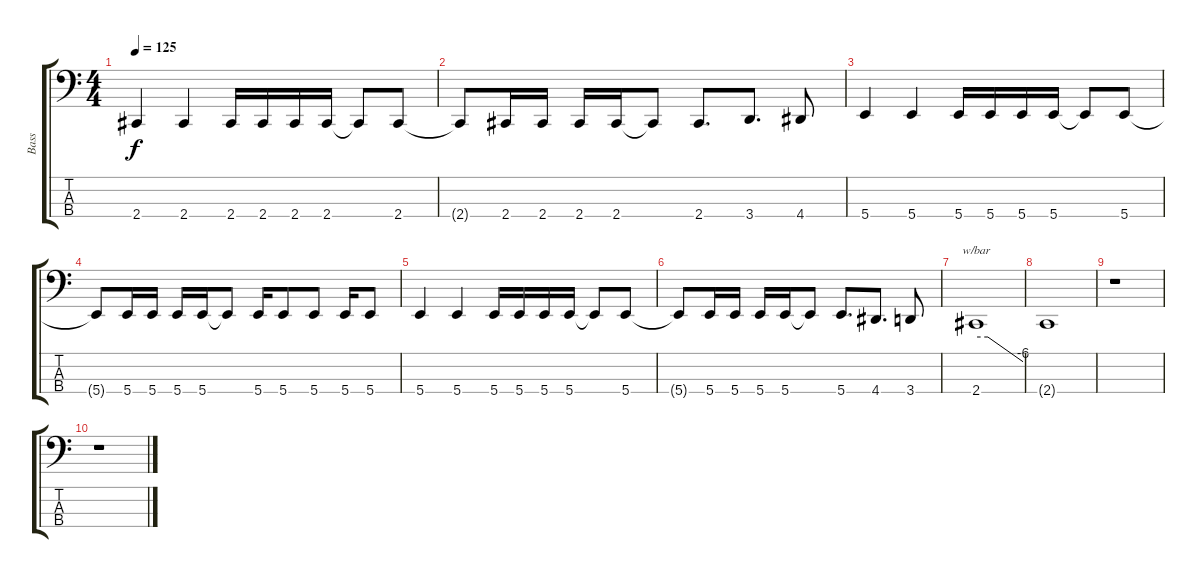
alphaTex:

\track ("Bass" "Bass") {instrument electricbasspick}
\staff {score tabs}
\tuning (E2 B1 Gb1 B0) {hide}
\ts (4 4)
\tempo 125
\clef f4
\ks c
2.4.4{dy f} 2.4.4 2.4.16 2.4.16 2.4.16 2.4.16 2.4{t}.8 2.4.8 |
2.4{t}.8 2.4.16 2.4.16 2.4.16 2.4.16 2.4{t}.8 2.4.8{d} 3.4.8{d} 4.4.8 |
5.4.4 5.4.4 5.4.16 5.4.16 5.4.16 5.4.16 5.4{t}.8 5.4.8 |
5.4{t}.8 5.4.16 5.4.16 5.4.16 5.4.16 5.4{t}.8 5.4.16 5.4.8 5.4.8 5.4.16 5.4.8 |
5.4.4 5.4.4 5.4.16 5.4.16 5.4.16 5.4.16 5.4{t}.8 5.4.8 |
5.4{t}.8 5.4.16 5.4.16 5.4.16 5.4.16 5.4{t}.8 5.4.8{d} 4.4.8{d} 3.4.8 |
2.4.1{tbe (custom default 0 0 15 0 60 -24)} |
2.4{t}.1 |
r.1 |
r.1
